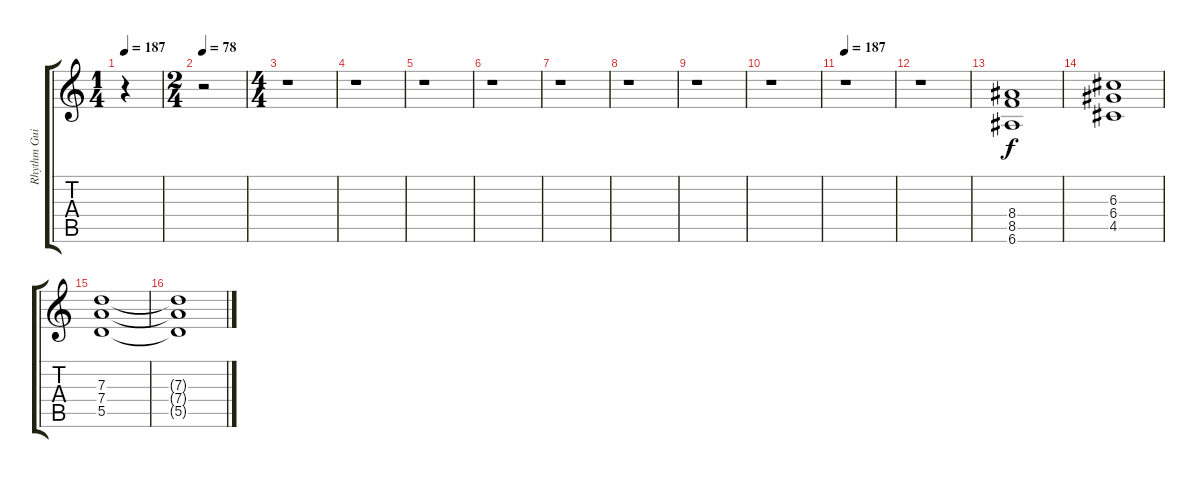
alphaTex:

\track ("Rhythm Guitar" "Rhythm Gui") {instrument distortionguitar}
\staff {score tabs}
\tuning (E4 B3 G3 D3 A2 E2) {hide}
\ts (1 4)
\tempo 187
\tempo 78
\tempo 187
\clef g2
\ks c
r.4{dy f instrument distortionguitar} |
\ts (2 4)
\tempo 78
r.2 |
\ts (4 4)
r.1 |
r.1 |
r.1 |
r.1 |
r.1 |
r.1 |
r.1 |
r.1 |
\tempo 187
r.1 |
r.1 |
(8.4 8.5 6.6).1 |
(6.3 6.4 4.5).1 |
(7.3 7.4 5.5).1 |
(7.3{t} 7.4{t} 5.5{t}).1
